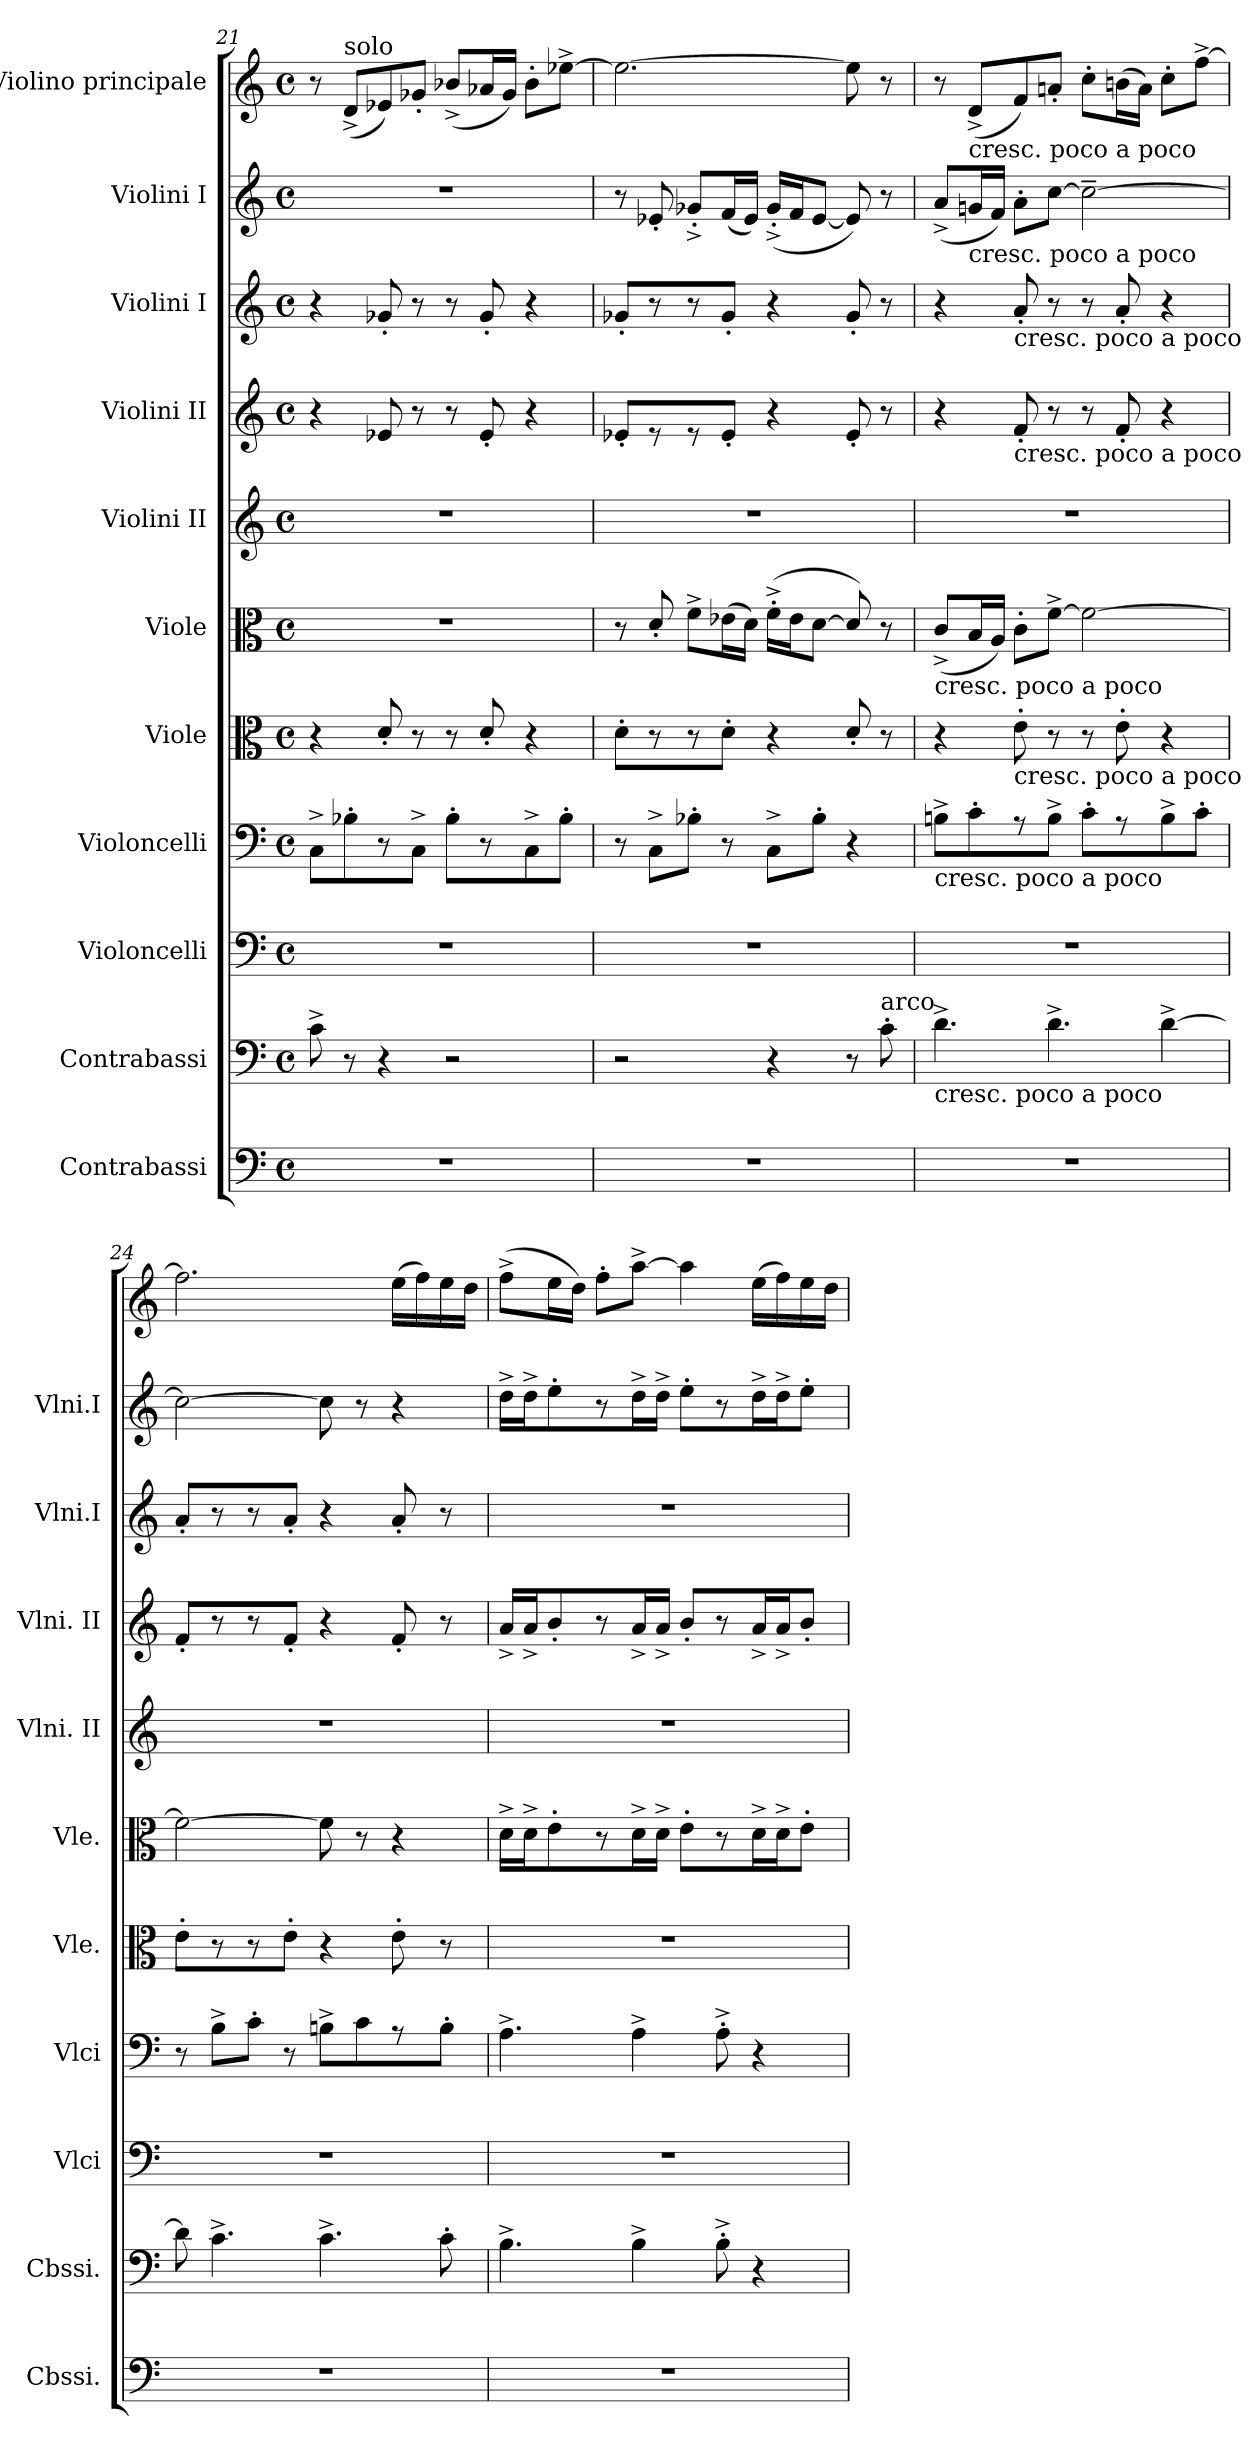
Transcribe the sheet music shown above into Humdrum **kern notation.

**kern	**kern	**kern	**kern	**kern	**kern	**kern	**kern	**kern	**kern	**kern
*part11	*part10	*part9	*part8	*part7	*part6	*part5	*part4	*part3	*part2	*part1
*staff11	*staff10	*staff9	*staff8	*staff7	*staff6	*staff5	*staff4	*staff3	*staff2	*staff1
*I"Contrabassi	*I"Contrabassi	*I"Violoncelli	*I"Violoncelli	*I"Viole	*I"Viole	*I"Violini II	*I"Violini II	*I"Violini I	*I"Violini I	*I"Violino principale
*I'Cbssi.	*I'Cbssi.	*I'Vlci	*I'Vlci	*I'Vle.	*I'Vle.	*I'Vlni. II	*I'Vlni. II	*I'Vlni.I	*I'Vlni.I	*
*clefF4	*clefF4	*clefF4	*clefF4	*clefC3	*clefC3	*clefG2	*clefG2	*clefG2	*clefG2	*clefG2
*ITrd7c12	*ITrd7c12	*	*	*	*	*	*	*	*	*
*k[]	*k[]	*k[]	*k[]	*k[]	*k[]	*k[]	*k[]	*k[]	*k[]	*k[]
*M4/4	*M4/4	*M4/4	*M4/4	*M4/4	*M4/4	*M4/4	*M4/4	*M4/4	*M4/4	*M4/4
*met(c)	*met(c)	*met(c)	*met(c)	*met(c)	*met(c)	*met(c)	*met(c)	*met(c)	*met(c)	*met(c)
=21	=21	=21	=21	=21	=21	=21	=21	=21	=21	=21
1r	8C^\	1r	8C^\L	4r	1r	1r	4r	4r	1r	8r
!	!	!	!	!	!	!	!	!	!	!LO:TX:a:t=solo
.	8r	.	8B-X'\	.	.	.	.	.	.	(<8d^/L
.	4r	.	8r	8d'/	.	.	8e-X/	8g-X'/	.	8e-X/)
.	.	.	8C^\J	8r	.	.	8r	8r	.	8g-X'/J
.	2r	.	8B-'\L	8r	.	.	8r	8r	.	(<8b-X^/L
.	.	.	8r	8d'/	.	.	8e-'/	8g-'/	.	16a-X/L
.	.	.	.	.	.	.	.	.	.	16g-/JJ)
.	.	.	8C^\	4r	.	.	4r	4r	.	8b-'\L
.	.	.	8B-'\J	.	.	.	.	.	.	[8ee-X^\J
=22	=22	=22	=22	=22	=22	=22	=22	=22	=22	=22
1r	2r	1r	8r	8d'\L	8r	1r	8e-X'/L	8g-X'/L	8r	2.ee-\_
.	.	.	8C^\L	8r	8d'/	.	8r	8r	8e-X'/	.
.	.	.	8B-X'\J	8r	8f^\L	.	8r	8r	8g-X'^/L	.
.	.	.	8r	8d'\J	(>16e-X\L	.	8e-'/J	8g-'/J	(<16f/L	.
.	.	.	.	.	16d\JJ)	.	.	.	16e-/JJ)	.
.	4r	.	8C^\L	4r	(>16f'^\LL	.	4r	4r	(<16g-'^/LL	.
.	.	.	.	.	16e-\J	.	.	.	16f/J	.
.	.	.	8B-'\J	.	[8d\J	.	.	.	[8e-/J	.
.	8r	.	4r	8d'/	8d/])	.	8e-'/	8g-'/	8e-/])	8ee-\]
!	!LO:TX:a:t=arco	!	!	!	!	!	!	!	!	!
.	8C'\	.	.	8r	8r	.	8r	8r	8r	8r
=23	=23	=23	=23	=23	=23	=23	=23	=23	=23	=23
!	!	!	!	!	!LO:TX:b:t=cresc. poco a poco	!	!	!	!	!
!	!	!	!LO:TX:b:t=cresc. poco a poco	!	!	!	!	!	!	!
!	!LO:TX:b:t=cresc. poco a poco	!	!	!	!	!	!	!	!	!
1r	4.D^\	1r	8Bn^\L	4r	(<8c^/L	1r	4r	4r	(<8a^/L	8r
!	!	!	!	!	!	!	!	!	!	!LO:TX:b:t=cresc. poco a poco
!	!	!	!	!	!	!	!	!	!LO:TX:b:t=cresc. poco a poco	!
.	.	.	8c'\	.	16B/L	.	.	.	16gn/L	(<8d^/L
.	.	.	.	.	16A/JJ)	.	.	.	16f/JJ)	.
!	!	!	!	!	!	!	!	!LO:TX:b:t=cresc. poco a poco	!	!
!	!	!	!	!	!	!	!LO:TX:b:t=cresc. poco a poco	!	!	!
!	!	!	!	!LO:TX:b:t=cresc. poco a poco	!	!	!	!	!	!
.	.	.	8r	8e'\	8c'\L	.	8f'/	8a'/	8a'\L	8f/)
.	4.D^\	.	8B^\J	8r	[8f^\J	.	8r	8r	[8cc\J	8an'/J
.	.	.	8c'\L	8r	2f\_	.	8r	8r	2cc~\_	8cc'\L
.	.	.	8r	8e'\	.	.	8f'/	8a'/	.	(>16bn\L
.	.	.	.	.	.	.	.	.	.	16a\JJ)
.	[4D^\	.	8B^\	4r	.	.	4r	4r	.	8cc'\L
.	.	.	8c'\J	.	.	.	.	.	.	[8ff^\J
!!LO:LB:g=z
=24	=24	=24	=24	=24	=24	=24	=24	=24	=24	=24
1r	8D\]	1r	8r	8e'\L	2f\_	1r	8f'/L	8a'/L	2cc\_	2.ff\]
.	4.C^\	.	8B^\L	8r	.	.	8r	8r	.	.
.	.	.	8c'\J	8r	.	.	8r	8r	.	.
.	.	.	8r	8e'\J	.	.	8f'/J	8a'/J	.	.
.	4.C^\	.	8Bn^\L	4r	8f\]	.	4r	4r	8cc\]	.
.	.	.	8c\	.	8r	.	.	.	8r	.
.	.	.	8r	8e'\	4r	.	8f'/	8a'/	4r	(>16ee\LL
.	.	.	.	.	.	.	.	.	.	16ff\)
.	8C'\	.	8B'\J	8r	.	.	8r	8r	.	16ee\
.	.	.	.	.	.	.	.	.	.	16dd\JJ
=25	=25	=25	=25	=25	=25	=25	=25	=25	=25	=25
!	!	!	!	!	!	!	!	!	!LO:TX:a:t=unis.	!
!	!	!	!	!	!	!	!LO:TX:a:t=unis.	!	!	!
!	!	!	!	!	!LO:TX:a:t=unis.	!	!	!	!	!
*	*	*	*	*	*tremolo	*	*	*	*	*
*	*	*	*	*	*	*	*tremolo	*	*	*
*	*	*	*	*	*	*	*	*	*tremolo	*
1r	4.BB^\	1r	4.A^\	1r	16d^\LL	1r	16a^/LL	1r	16dd^\LL	(>8ff^\L
.	.	.	.	.	16d^\	.	16a^/	.	16dd^\	.
*	*	*	*	*	*	*	*	*	*Xtremolo	*
*	*	*	*	*	*	*	*Xtremolo	*	*	*
*	*	*	*	*	*Xtremolo	*	*	*	*	*
.	.	.	.	.	8e'\	.	8b'/	.	8ee'\	16ee\L
.	.	.	.	.	.	.	.	.	.	16dd\JJ)
.	.	.	.	.	8r	.	8r	.	8r	8ff'\L
*	*	*	*	*	*tremolo	*	*	*	*	*
*	*	*	*	*	*	*	*tremolo	*	*	*
*	*	*	*	*	*	*	*	*	*tremolo	*
.	4BB^\	.	4A^\	.	16d^\	.	16a^/	.	16dd^\	[8aa^\J
.	.	.	.	.	16d^\JJ	.	16a^/JJ	.	16dd^\JJ	.
*	*	*	*	*	*	*	*	*	*Xtremolo	*
*	*	*	*	*	*	*	*Xtremolo	*	*	*
*	*	*	*	*	*Xtremolo	*	*	*	*	*
.	.	.	.	.	8e'\L	.	8b'/L	.	8ee'\L	4aa\]
.	8BB'^\	.	8A'^\	.	8r	.	8r	.	8r	.
*	*	*	*	*	*tremolo	*	*	*	*	*
*	*	*	*	*	*	*	*tremolo	*	*	*
*	*	*	*	*	*	*	*	*	*tremolo	*
.	4r	.	4r	.	16d^\	.	16a^/	.	16dd^\	(>16ee\LL
.	.	.	.	.	16d^\	.	16a^/	.	16dd^\	16ff\)
*	*	*	*	*	*	*	*	*	*Xtremolo	*
*	*	*	*	*	*	*	*Xtremolo	*	*	*
*	*	*	*	*	*Xtremolo	*	*	*	*	*
.	.	.	.	.	8e'\J	.	8b'/J	.	8ee'\J	16ee\
.	.	.	.	.	.	.	.	.	.	16dd\JJ
=	=	=	=	=	=	=	=	=	=	=
*-	*-	*-	*-	*-	*-	*-	*-	*-	*-	*-
